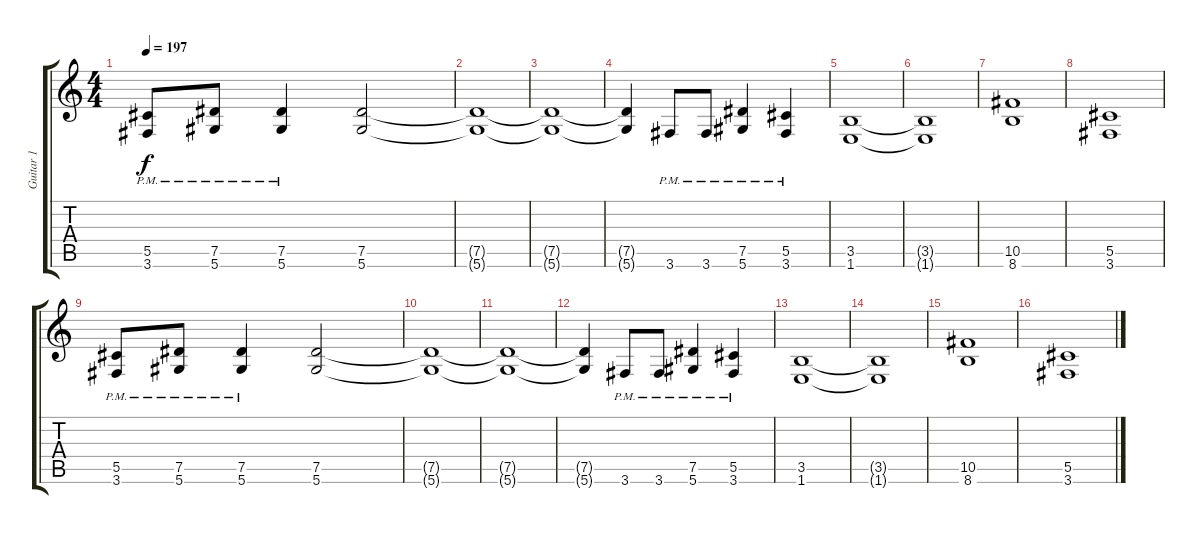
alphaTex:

\track ("Guitar 1" "Guitar 1") {instrument acousticguitarsteel}
\staff {score tabs}
\tuning (Eb4 Bb3 Gb3 Db3 Ab2 Eb2) {hide}
\ts (4 4)
\tempo 197
\clef g2
\ks c
(5.5{pm} 3.6{pm}).8{dy f} (7.5{pm} 5.6{pm}).8 (7.5{pm} 5.6{pm}).4 (7.5 5.6).2 |
(7.5{t} 5.6{t}).1 |
(7.5{t} 5.6{t}).1 |
(7.5{t} 5.6{t}).4 3.6{pm}.8 3.6{pm}.8 (7.5{pm} 5.6{pm}).4 (5.5{pm} 3.6{pm}).4 |
(3.5 1.6).1 |
(3.5{t} 1.6{t}).1 |
(10.5 8.6).1 |
(5.5 3.6).1 |
(5.5{pm} 3.6{pm}).8 (7.5{pm} 5.6{pm}).8 (7.5{pm} 5.6{pm}).4 (7.5 5.6).2 |
(7.5{t} 5.6{t}).1 |
(7.5{t} 5.6{t}).1 |
(7.5{t} 5.6{t}).4 3.6{pm}.8 3.6{pm}.8 (7.5{pm} 5.6{pm}).4 (5.5{pm} 3.6{pm}).4 |
(3.5 1.6).1 |
(3.5{t} 1.6{t}).1 |
(10.5 8.6).1 |
(5.5 3.6).1
